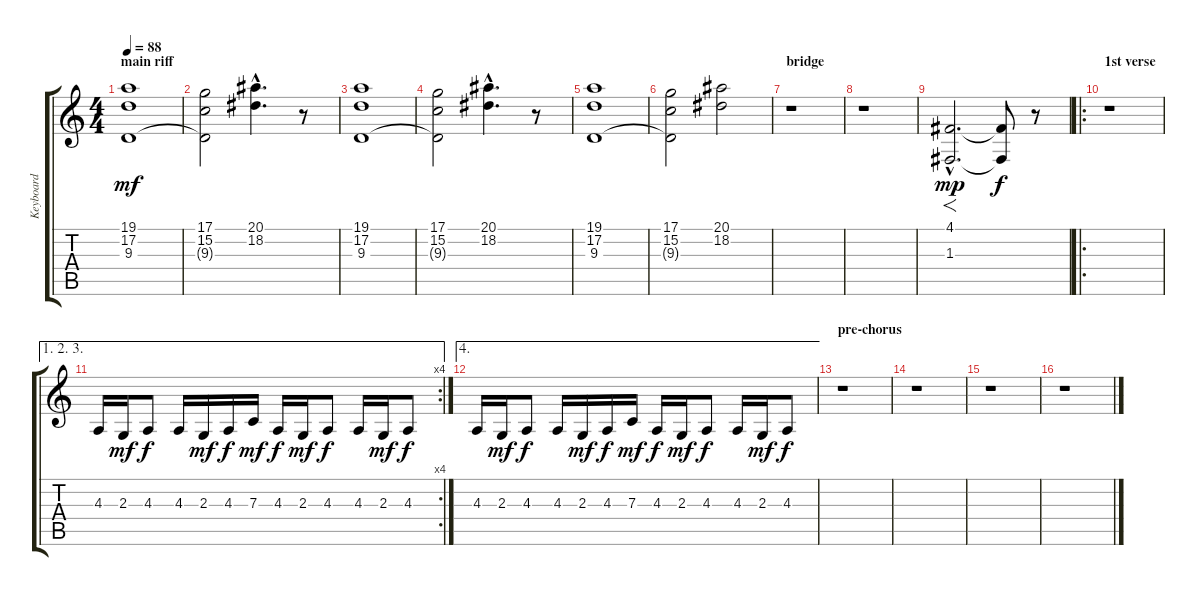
\track ("Keyboard" "Keyboard") {instrument tremolostrings}
\staff {score tabs}
\tuning (D4 A3 F3 C3 G2 C2) {hide}
\ts (4 4)
\section ("" "main riff")
\tempo 88
\clef g2
\ks c
(19.1 17.2 9.3).1{dy mf volume 16 instrument fx7echoes} |
(17.1 15.2 9.3{t}).2 (20.1{hac} 18.2{hac}).4{d} r.8 |
(19.1 17.2 9.3).1 |
(17.1 15.2 9.3{t}).2 (20.1{hac} 18.2{hac}).4{d} r.8 |
(19.1 17.2 9.3).1 |
(17.1 15.2 9.3{t}).2 (20.1 18.2).2 |
\section ("" "bridge")
r.1 |
r.1 |
(4.1{hac} 1.3{hac}).2{f d dy mp volume 13 instrument altosax} (4.1{t} 1.3{t}).8{dy f} r.8 |
\ro
\section ("" "1st verse")
r.1 |
\ae (1 2 3)
\rc 4
4.3.16{volume 11 instrument fx7echoes} 2.3.16{dy mf} 4.3.8{dy f} 4.3.16 2.3.16{dy mf} 4.3.16{dy f} 7.3.16{dy mf} 4.3.16{dy f} 2.3.16{dy mf} 4.3.8{dy f} 4.3.16 2.3.16{dy mf} 4.3.8{dy f} |
\ae 4
4.3.16 2.3.16{dy mf} 4.3.8{dy f} 4.3.16 2.3.16{dy mf} 4.3.16{dy f} 7.3.16{dy mf} 4.3.16{dy f} 2.3.16{dy mf} 4.3.8{dy f} 4.3.16 2.3.16{dy mf} 4.3.8{dy f} |
\section ("" "pre-chorus")
r.1 |
r.1 |
r.1 |
r.1
